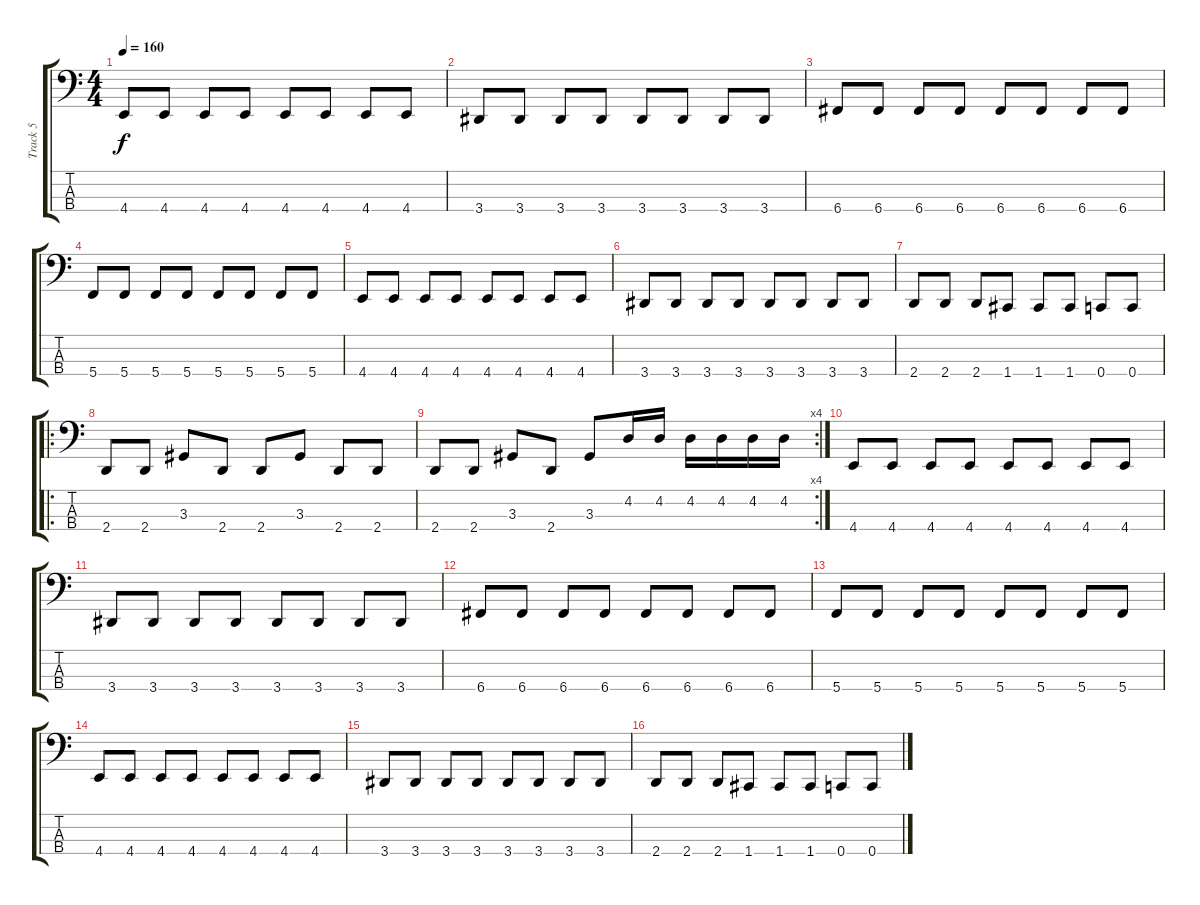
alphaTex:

\track ("Track 5" "Track 5") {instrument electricbassfinger}
\staff {score tabs}
\tuning (Eb2 Bb1 F1 C1) {hide}
\ts (4 4)
\tempo 160
\clef f4
\ks c
4.4.8{dy f} 4.4.8 4.4.8 4.4.8 4.4.8 4.4.8 4.4.8 4.4.8 |
3.4.8 3.4.8 3.4.8 3.4.8 3.4.8 3.4.8 3.4.8 3.4.8 |
6.4.8 6.4.8 6.4.8 6.4.8 6.4.8 6.4.8 6.4.8 6.4.8 |
5.4.8 5.4.8 5.4.8 5.4.8 5.4.8 5.4.8 5.4.8 5.4.8 |
4.4.8 4.4.8 4.4.8 4.4.8 4.4.8 4.4.8 4.4.8 4.4.8 |
3.4.8 3.4.8 3.4.8 3.4.8 3.4.8 3.4.8 3.4.8 3.4.8 |
2.4.8 2.4.8 2.4.8 1.4.8 1.4.8 1.4.8 0.4.8 0.4.8 |
\ro
2.4.8 2.4.8 3.3.8 2.4.8 2.4.8 3.3.8 2.4.8 2.4.8 |
\rc 4
2.4.8 2.4.8 3.3.8 2.4.8 3.3.8 4.2.16 4.2.16 4.2.16 4.2.16 4.2.16 4.2.16 |
4.4.8 4.4.8 4.4.8 4.4.8 4.4.8 4.4.8 4.4.8 4.4.8 |
3.4.8 3.4.8 3.4.8 3.4.8 3.4.8 3.4.8 3.4.8 3.4.8 |
6.4.8 6.4.8 6.4.8 6.4.8 6.4.8 6.4.8 6.4.8 6.4.8 |
5.4.8 5.4.8 5.4.8 5.4.8 5.4.8 5.4.8 5.4.8 5.4.8 |
4.4.8 4.4.8 4.4.8 4.4.8 4.4.8 4.4.8 4.4.8 4.4.8 |
3.4.8 3.4.8 3.4.8 3.4.8 3.4.8 3.4.8 3.4.8 3.4.8 |
2.4.8 2.4.8 2.4.8 1.4.8 1.4.8 1.4.8 0.4.8 0.4.8
